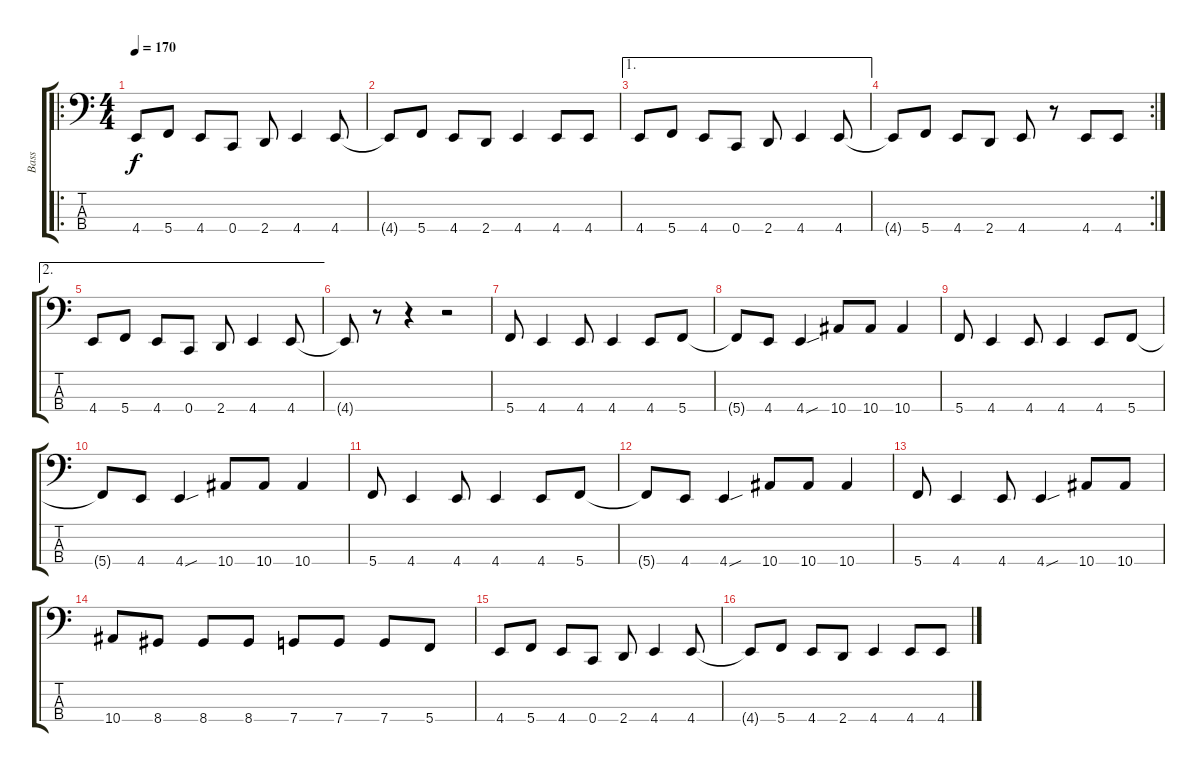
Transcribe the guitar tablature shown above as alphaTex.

\track ("Bass" "Bass") {instrument electricbassfinger}
\staff {score tabs}
\tuning (F2 C2 G1 C1) {hide}
\ro
\ts (4 4)
\tempo 170
\clef f4
\ks c
4.4.8{dy f} 5.4.8 4.4.8 0.4.8 2.4.8 4.4.4 4.4.8 |
4.4{t}.8 5.4.8 4.4.8 2.4.8 4.4.4 4.4.8 4.4.8 |
\ae 1
4.4.8 5.4.8 4.4.8 0.4.8 2.4.8 4.4.4 4.4.8 |
\rc 2
4.4{t}.8 5.4.8 4.4.8 2.4.8 4.4.8 r.8 4.4.8 4.4.8 |
\ae 2
4.4.8 5.4.8 4.4.8 0.4.8 2.4.8 4.4.4 4.4.8 |
4.4{t}.8 r.8 r.4 r.2 |
5.4.8 4.4.4 4.4.8 4.4.4 4.4.8 5.4.8 |
5.4{t}.8 4.4.8 4.4{sou}.4 10.4.8 10.4.8 10.4.4 |
5.4.8 4.4.4 4.4.8 4.4.4 4.4.8 5.4.8 |
5.4{t}.8 4.4.8 4.4{sou}.4 10.4.8 10.4.8 10.4.4 |
5.4.8 4.4.4 4.4.8 4.4.4 4.4.8 5.4.8 |
5.4{t}.8 4.4.8 4.4{sou}.4 10.4.8 10.4.8 10.4.4 |
5.4.8 4.4.4 4.4.8 4.4{sou}.4 10.4.8 10.4.8 |
10.4.8 8.4.8 8.4.8 8.4.8 7.4.8 7.4.8 7.4.8 5.4.8 |
4.4.8 5.4.8 4.4.8 0.4.8 2.4.8 4.4.4 4.4.8 |
4.4{t}.8 5.4.8 4.4.8 2.4.8 4.4.4 4.4.8 4.4.8
